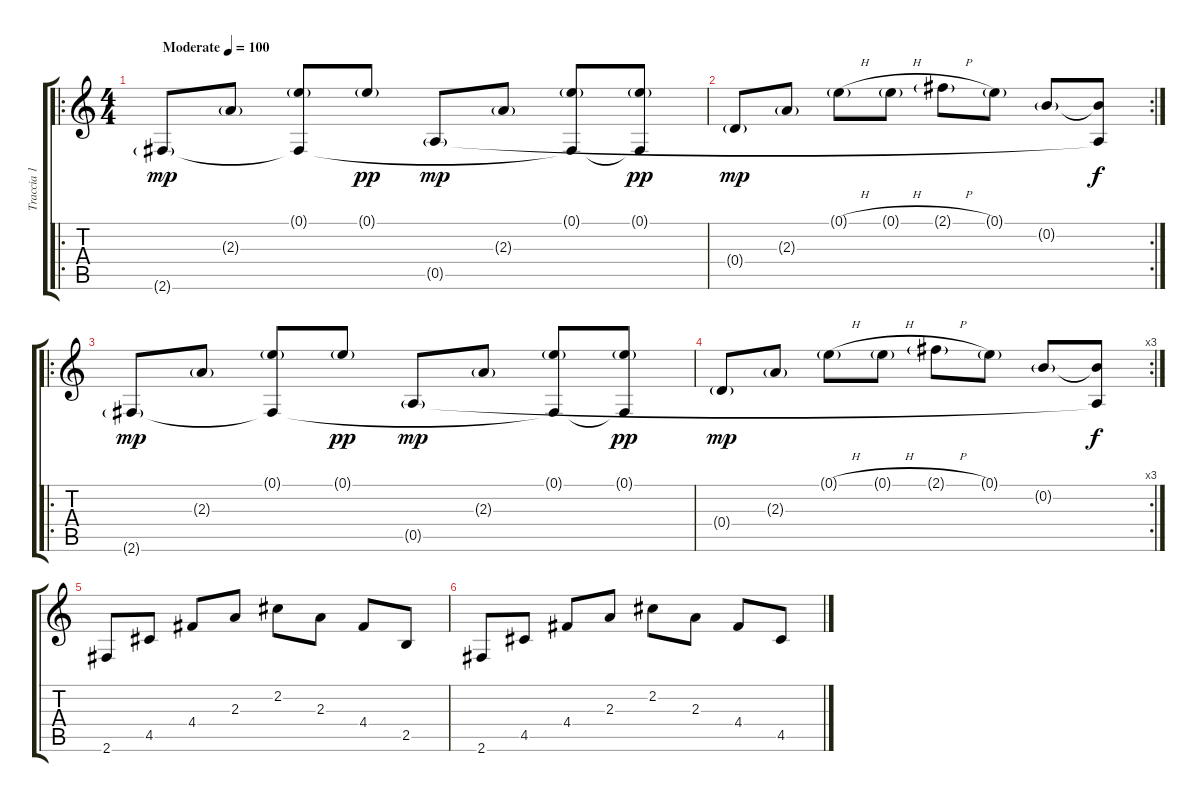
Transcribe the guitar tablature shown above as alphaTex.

\track ("Traccia 1" "Traccia 1") {instrument electricguitarjazz}
\staff {score tabs}
\tuning (E4 B3 G3 D3 A2 E2) {hide}
\ro
\ts (4 4)
\tempo (100 "Moderate")
\clef g2
\ks c
2.6{g}.8{dy mp instrument electricguitarjazz} 2.3{g}.8 (0.1{g} 2.6{t}).8 0.1{g}.8{dy pp} 0.5{g}.8{dy mp} 2.3{g}.8 (0.1{g} 2.6{t}).8 (0.1{g} 2.6{t}).8{dy pp} |
\rc 2
0.4{g}.8{dy mp} 2.3{g}.8 0.1{h g}.8 0.1{h g}.8 2.1{h g}.8 0.1{g}.8 0.2{g}.8 (0.2{t} 0.5{t}).8{dy f} |
\ro
2.6{g}.8{dy mp} 2.3{g}.8 (0.1{g} 2.6{t}).8 0.1{g}.8{dy pp} 0.5{g}.8{dy mp} 2.3{g}.8 (0.1{g} 2.6{t}).8 (0.1{g} 2.6{t}).8{dy pp} |
\rc 3
0.4{g}.8{dy mp} 2.3{g}.8 0.1{h g}.8 0.1{h g}.8 2.1{h g}.8 0.1{g}.8 0.2{g}.8 (0.2{t} 0.5{t}).8{dy f} |
2.6.8 4.5.8 4.4.8 2.3.8 2.2.8 2.3.8 4.4.8 2.5.8 |
2.6.8 4.5.8 4.4.8 2.3.8 2.2.8 2.3.8 4.4.8 4.5.8
